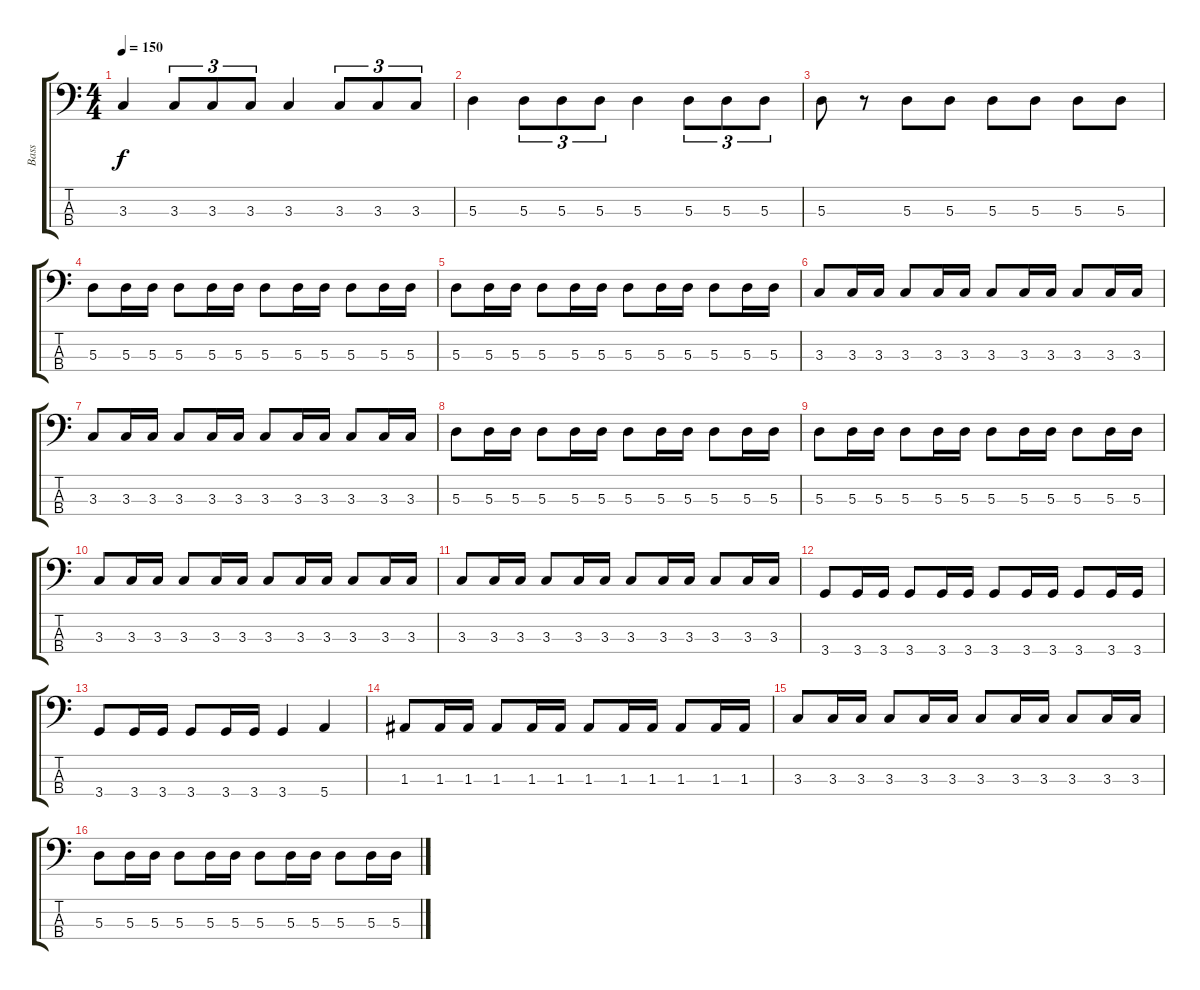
\track ("Bass" "Bass") {instrument electricbassfinger}
\staff {score tabs}
\tuning (G2 D2 A1 E1) {hide}
\ts (4 4)
\tempo 150
\clef f4
\ks c
3.3.4{dy f} 3.3.8{tu (3 2)} 3.3.8{tu (3 2)} 3.3.8{tu (3 2)} 3.3.4 3.3.8{tu (3 2)} 3.3.8{tu (3 2)} 3.3.8{tu (3 2)} |
5.3.4 5.3.8{tu (3 2)} 5.3.8{tu (3 2)} 5.3.8{tu (3 2)} 5.3.4 5.3.8{tu (3 2)} 5.3.8{tu (3 2)} 5.3.8{tu (3 2)} |
5.3.8 r.8 5.3.8 5.3.8 5.3.8 5.3.8 5.3.8 5.3.8 |
5.3.8 5.3.16 5.3.16 5.3.8 5.3.16 5.3.16 5.3.8 5.3.16 5.3.16 5.3.8 5.3.16 5.3.16 |
5.3.8 5.3.16 5.3.16 5.3.8 5.3.16 5.3.16 5.3.8 5.3.16 5.3.16 5.3.8 5.3.16 5.3.16 |
3.3.8 3.3.16 3.3.16 3.3.8 3.3.16 3.3.16 3.3.8 3.3.16 3.3.16 3.3.8 3.3.16 3.3.16 |
3.3.8 3.3.16 3.3.16 3.3.8 3.3.16 3.3.16 3.3.8 3.3.16 3.3.16 3.3.8 3.3.16 3.3.16 |
5.3.8 5.3.16 5.3.16 5.3.8 5.3.16 5.3.16 5.3.8 5.3.16 5.3.16 5.3.8 5.3.16 5.3.16 |
5.3.8 5.3.16 5.3.16 5.3.8 5.3.16 5.3.16 5.3.8 5.3.16 5.3.16 5.3.8 5.3.16 5.3.16 |
3.3.8 3.3.16 3.3.16 3.3.8 3.3.16 3.3.16 3.3.8 3.3.16 3.3.16 3.3.8 3.3.16 3.3.16 |
3.3.8 3.3.16 3.3.16 3.3.8 3.3.16 3.3.16 3.3.8 3.3.16 3.3.16 3.3.8 3.3.16 3.3.16 |
3.4.8 3.4.16 3.4.16 3.4.8 3.4.16 3.4.16 3.4.8 3.4.16 3.4.16 3.4.8 3.4.16 3.4.16 |
3.4.8 3.4.16 3.4.16 3.4.8 3.4.16 3.4.16 3.4.4 5.4.4 |
1.3.8 1.3.16 1.3.16 1.3.8 1.3.16 1.3.16 1.3.8 1.3.16 1.3.16 1.3.8 1.3.16 1.3.16 |
3.3.8 3.3.16 3.3.16 3.3.8 3.3.16 3.3.16 3.3.8 3.3.16 3.3.16 3.3.8 3.3.16 3.3.16 |
5.3.8 5.3.16 5.3.16 5.3.8 5.3.16 5.3.16 5.3.8 5.3.16 5.3.16 5.3.8 5.3.16 5.3.16
